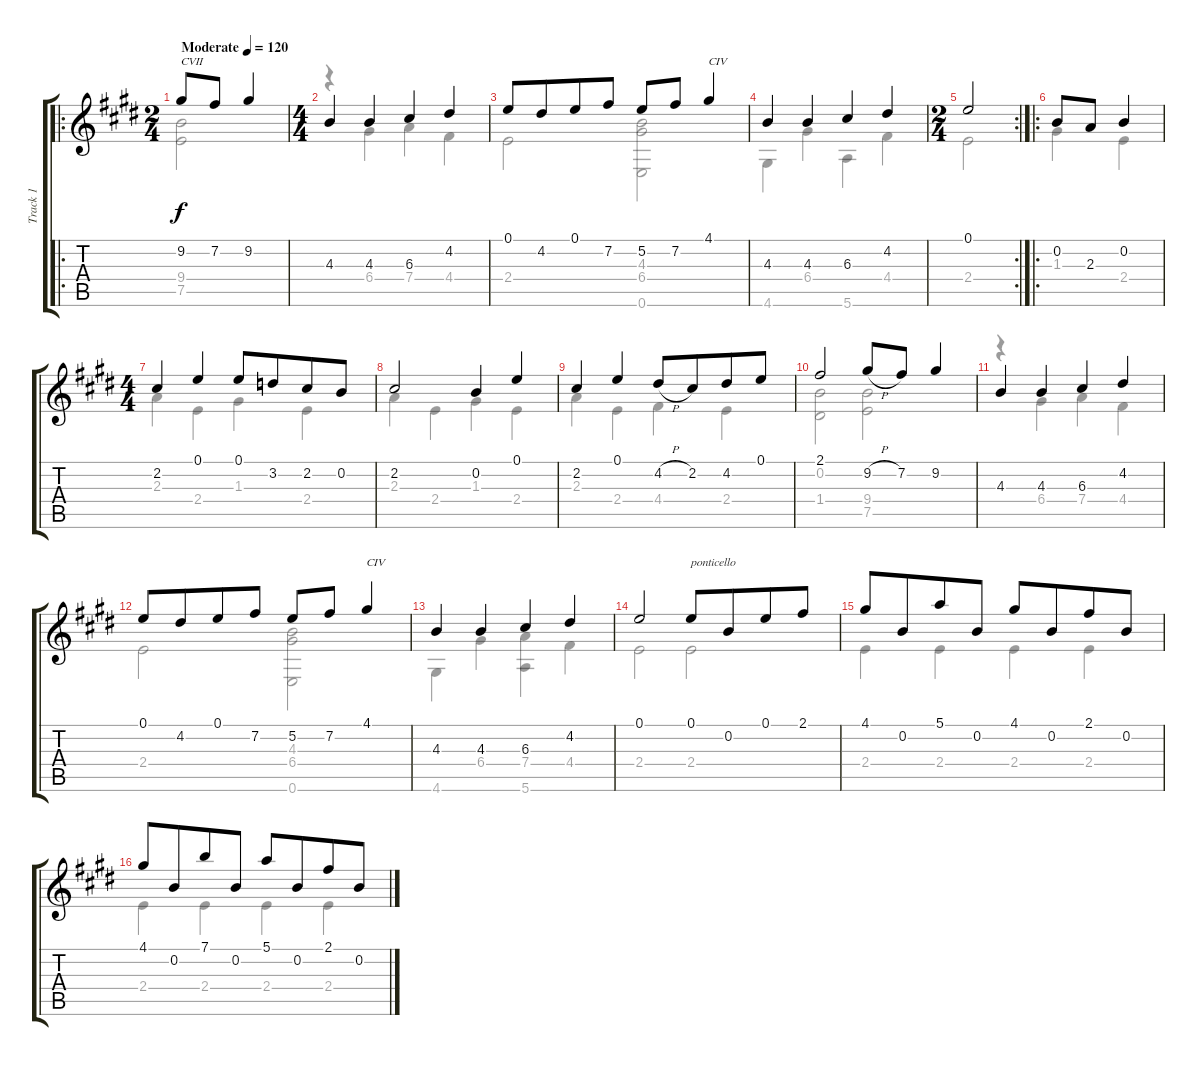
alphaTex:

\track ("Track 1" "Track 1") {instrument acousticguitarnylon}
\staff {score tabs}
\tuning (E4 B3 G3 D3 A2 E2) {hide}
\voice
\ro
\ts (2 4)
\tempo (120 "Moderate")
\clef g2
\ks e
9.2.8{txt "CVII" dy f instrument acousticguitarnylon} 7.2.8 9.2.4 |
\ts (4 4)
4.3.4 4.3.4 6.3.4 4.2.4 |
0.1.8 4.2.8{beam merge} 0.1.8 7.2.8 5.2.8 7.2.8 4.1.4{txt "CIV"} |
4.3.4 4.3.4 6.3.4 4.2.4 |
\rc 2
\ts (2 4)
0.1.2 |
\ro
0.2.8 2.3.8 0.2.4 |
\ts (4 4)
2.2.4 0.1.4 0.1.8 3.2.8{beam merge} 2.2.8 0.2.8 |
2.2.2 0.2.4 0.1.4 |
2.2.4 0.1.4 4.2{h}.8 2.2.8{beam merge} 4.2.8 0.1.8 |
2.1.2 9.2{h}.8 7.2.8 9.2.4 |
4.3.4 4.3.4 6.3.4 4.2.4 |
0.1.8 4.2.8{beam merge} 0.1.8 7.2.8 5.2.8 7.2.8 4.1.4{txt "CIV"} |
4.3.4 4.3.4 6.3.4 4.2.4 |
0.1.2 0.1.8{txt "ponticello"} 0.2.8{beam merge} 0.1.8 2.1.8 |
4.1.8 0.2.8{beam merge} 5.1.8 0.2.8 4.1.8 0.2.8{beam merge} 2.1.8 0.2.8 |
4.1.8 0.2.8{beam merge} 7.1.8 0.2.8 5.1.8 0.2.8{beam merge} 2.1.8 0.2.8
\voice
\clef g2
\ottava regular
\simile none
\ks e
(9.4 7.5).2{dy f} |
r.4 6.4.4 7.4.4 4.4.4 |
2.4.2 (4.3 6.4 0.6).2 |
4.6.4 6.4.4 5.6.4 4.4.4 |
2.4.2 |
1.3.4 2.4.4 |
2.3.4 2.4.4 1.3.4 2.4.4 |
2.3.4 2.4.4 1.3.4 2.4.4 |
2.3.4 2.4.4 4.4.4 2.4.4 |
(0.2 1.4).2 (9.4 7.5).2 |
r.4 6.4.4 7.4.4 4.4.4 |
2.4.2 (4.3 6.4 0.6).2 |
4.6.4 6.4.4 (7.4 5.6).4 4.4.4 |
2.4.2 2.4.2 |
2.4.4 2.4.4 2.4.4 2.4.4 |
2.4.4 2.4.4 2.4.4 2.4.4
